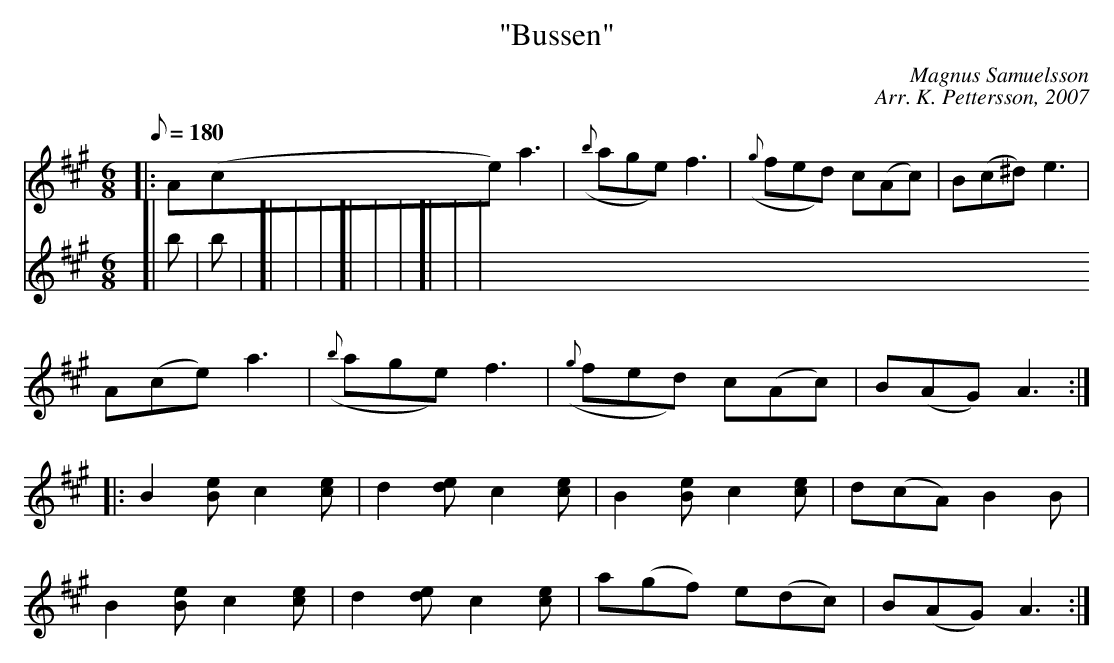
X:1
T: "Bussen"
C: Magnus Samuelsson
C: Arr. K. Pettersson, 2007
M: 6/8
L: 1/8
K: A
Q: 180
[V:1] [|: A(ce) a3 | ({b}age) f3 | ({g}fed) c(Ac) | B(c^d) e3 |
[V:2] [| b | b |
[V:1] [ A(ce) a3 | ({b}age) f3 | ({g}fed) c(Ac) | B(AG) A3:|
[V:2] [|  |  |
[V:1] [|: B2[Be] c2[ce] | d2[de] c2[ce] | B2[Be] c2[ce] | d(cA) B2B |
[V:2] [|  |  |
[V:1] [ B2[Be] c2[ce] | d2[de] c2[ce] | a(gf) e(dc) | B(AG) A3 :|
[V:2] [|  |  |
